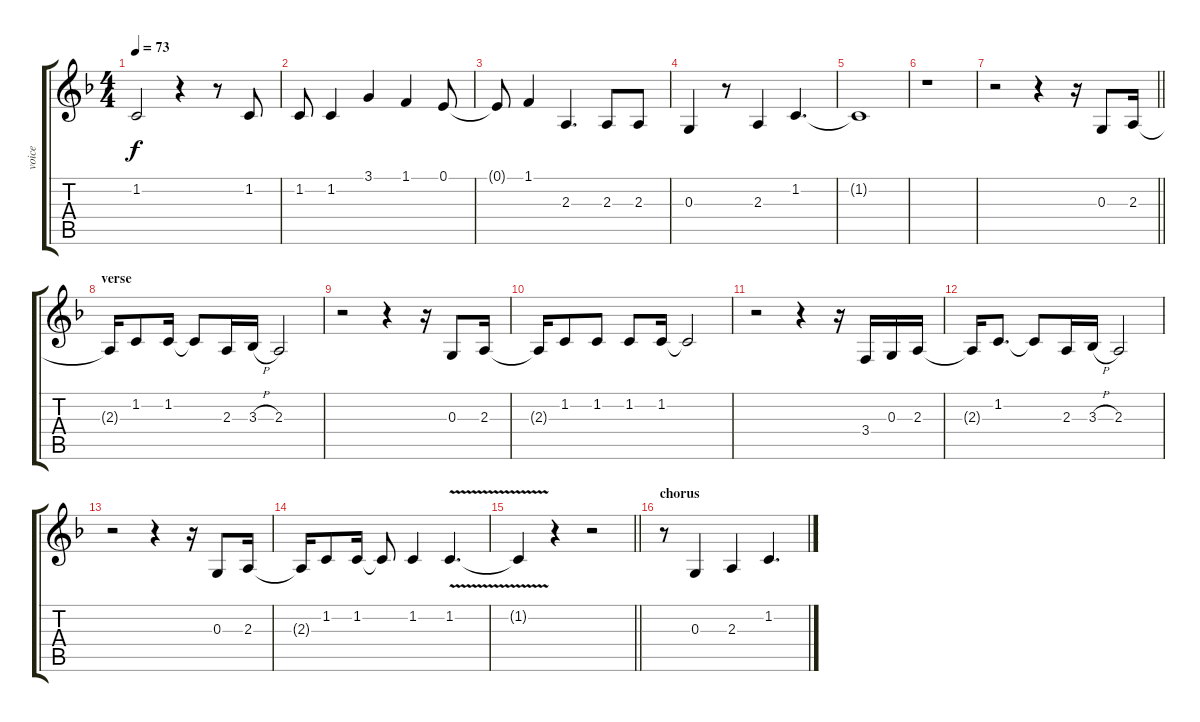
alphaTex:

\track ("voice" "voice") {instrument tenorsax}
\staff {score tabs}
\tuning (E4 B3 G3 D3 A2 E2) {hide}
\ts (4 4)
\tempo 73
\clef g2
\ks f
1.2{t}.2{dy f} r.4 r.8 1.2.8 |
1.2.8 1.2.4 3.1.4 1.1.4 0.1.8 |
0.1{t}.8 1.1.4 2.3.4{d} 2.3.8 2.3.8 |
0.3.4 r.8 2.3.4 1.2.4{d} |
1.2{t}.1 |
r.1 |
\barLineRight lightlight
r.2 r.4 r.16 0.3.8 2.3.16 |
\section ("" "verse")
2.3{t}.16 1.2.8 1.2.16 1.2{t}.8 2.3.16 3.3{h}.16 2.3.2 |
r.2 r.4 r.16 0.3.8 2.3.16 |
2.3{t}.16 1.2.8 1.2.8 1.2.8 1.2.16 1.2{t}.2 |
r.2 r.4 r.16 3.4.16 0.3.16 2.3.16 |
2.3{t}.16 1.2.8{d} 1.2{t}.8 2.3.16 3.3{h}.16 2.3.2 |
r.2 r.4 r.16 0.3.8 2.3.16 |
2.3{t}.16 1.2.8 1.2.16 1.2{t}.8 1.2.4 1.2{v}.4{d} |
\barLineRight lightlight
1.2{t}.4 r.4 r.2 |
\section ("" "chorus")
r.8 0.3.4 2.3.4 1.2.4{d}
